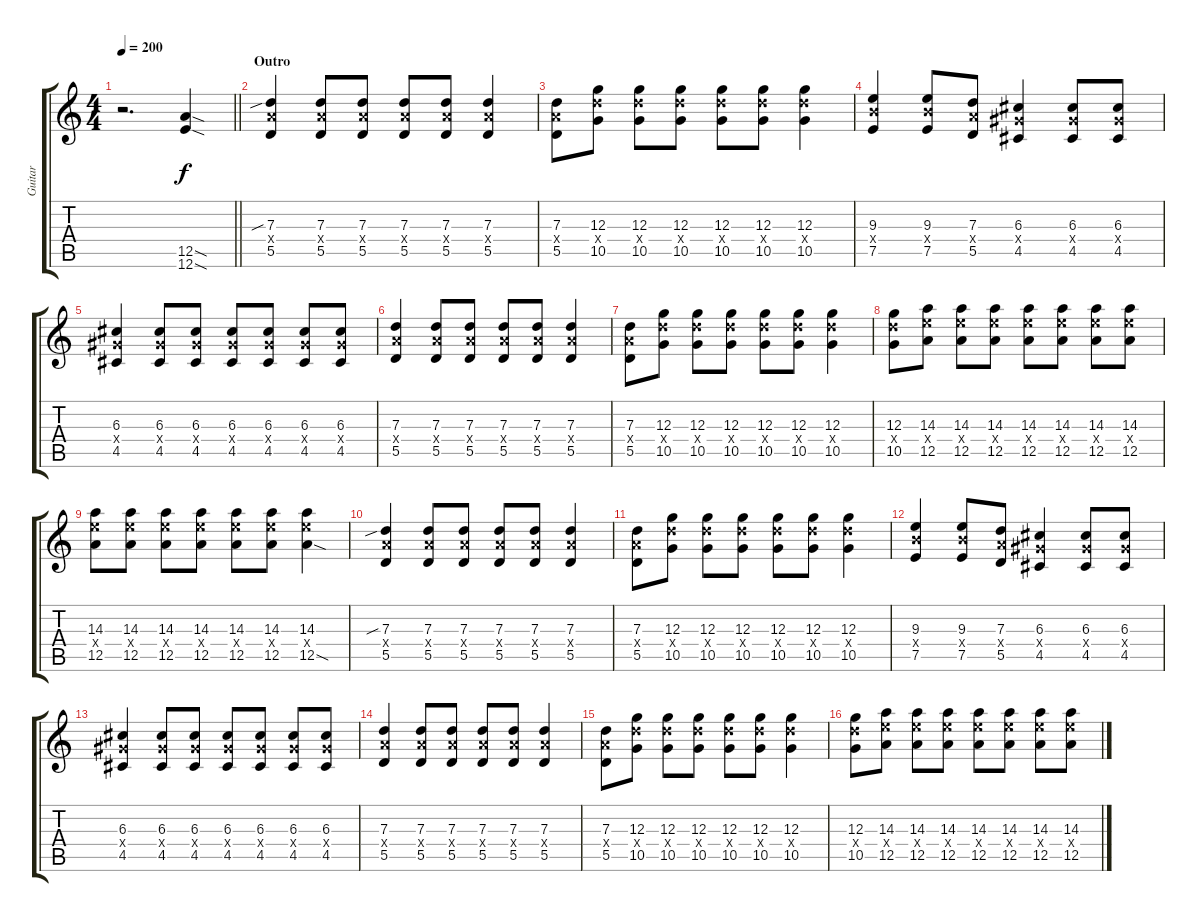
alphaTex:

\track ("Guitar" "Guitar") {instrument distortionguitar}
\staff {score tabs}
\tuning (E4 B3 G3 D3 A2 E2) {hide}
\ts (4 4)
\tempo 200
\clef g2
\barLineRight lightlight
\ks c
r.2{d dy f} (12.5{sod} 12.6{sod}).4 |
\section ("" "Outro")
(7.3{sib} 7.4{x} 5.5).4 (7.3 7.4{x} 5.5).8 (7.3 7.4{x} 5.5).8 (7.3 7.4{x} 5.5).8 (7.3 7.4{x} 5.5).8 (7.3 7.4{x} 5.5).4 |
(7.3 7.4{x} 5.5).8 (12.3 12.4{x} 10.5).8 (12.3 12.4{x} 10.5).8 (12.3 12.4{x} 10.5).8 (12.3 12.4{x} 10.5).8 (12.3 12.4{x} 10.5).8 (12.3 12.4{x} 10.5).4 |
(9.3 9.4{x} 7.5).4 (9.3 9.4{x} 7.5).8 (7.3 7.4{x} 5.5).8 (6.3 6.4{x} 4.5).4 (6.3 6.4{x} 4.5).8 (6.3 6.4{x} 4.5).8 |
(6.3 6.4{x} 4.5).4 (6.3 6.4{x} 4.5).8 (6.3 6.4{x} 4.5).8 (6.3 6.4{x} 4.5).8 (6.3 6.4{x} 4.5).8 (6.3 6.4{x} 4.5).8 (6.3 6.4{x} 4.5).8 |
(7.3 7.4{x} 5.5).4 (7.3 7.4{x} 5.5).8 (7.3 7.4{x} 5.5).8 (7.3 7.4{x} 5.5).8 (7.3 7.4{x} 5.5).8 (7.3 7.4{x} 5.5).4 |
(7.3 7.4{x} 5.5).8 (12.3 12.4{x} 10.5).8 (12.3 12.4{x} 10.5).8 (12.3 12.4{x} 10.5).8 (12.3 12.4{x} 10.5).8 (12.3 12.4{x} 10.5).8 (12.3 12.4{x} 10.5).4 |
(12.3 12.4{x} 10.5).8 (14.3 14.4{x} 12.5).8 (14.3 14.4{x} 12.5).8 (14.3 14.4{x} 12.5).8 (14.3 14.4{x} 12.5).8 (14.3 14.4{x} 12.5).8 (14.3 14.4{x} 12.5).8 (14.3 14.4{x} 12.5).8 |
(14.3 14.4{x} 12.5).8 (14.3 14.4{x} 12.5).8 (14.3 14.4{x} 12.5).8 (14.3 14.4{x} 12.5).8 (14.3 14.4{x} 12.5).8 (14.3 14.4{x} 12.5).8 (14.3 14.4{x} 12.5{sod}).4 |
(7.3{sib} 7.4{x} 5.5).4 (7.3 7.4{x} 5.5).8 (7.3 7.4{x} 5.5).8 (7.3 7.4{x} 5.5).8 (7.3 7.4{x} 5.5).8 (7.3 7.4{x} 5.5).4 |
(7.3 7.4{x} 5.5).8 (12.3 12.4{x} 10.5).8 (12.3 12.4{x} 10.5).8 (12.3 12.4{x} 10.5).8 (12.3 12.4{x} 10.5).8 (12.3 12.4{x} 10.5).8 (12.3 12.4{x} 10.5).4 |
(9.3 9.4{x} 7.5).4 (9.3 9.4{x} 7.5).8 (7.3 7.4{x} 5.5).8 (6.3 6.4{x} 4.5).4 (6.3 6.4{x} 4.5).8 (6.3 6.4{x} 4.5).8 |
(6.3 6.4{x} 4.5).4 (6.3 6.4{x} 4.5).8 (6.3 6.4{x} 4.5).8 (6.3 6.4{x} 4.5).8 (6.3 6.4{x} 4.5).8 (6.3 6.4{x} 4.5).8 (6.3 6.4{x} 4.5).8 |
(7.3 7.4{x} 5.5).4 (7.3 7.4{x} 5.5).8 (7.3 7.4{x} 5.5).8 (7.3 7.4{x} 5.5).8 (7.3 7.4{x} 5.5).8 (7.3 7.4{x} 5.5).4 |
(7.3 7.4{x} 5.5).8 (12.3 12.4{x} 10.5).8 (12.3 12.4{x} 10.5).8 (12.3 12.4{x} 10.5).8 (12.3 12.4{x} 10.5).8 (12.3 12.4{x} 10.5).8 (12.3 12.4{x} 10.5).4 |
(12.3 12.4{x} 10.5).8 (14.3 14.4{x} 12.5).8 (14.3 14.4{x} 12.5).8 (14.3 14.4{x} 12.5).8 (14.3 14.4{x} 12.5).8 (14.3 14.4{x} 12.5).8 (14.3 14.4{x} 12.5).8 (14.3 14.4{x} 12.5).8
